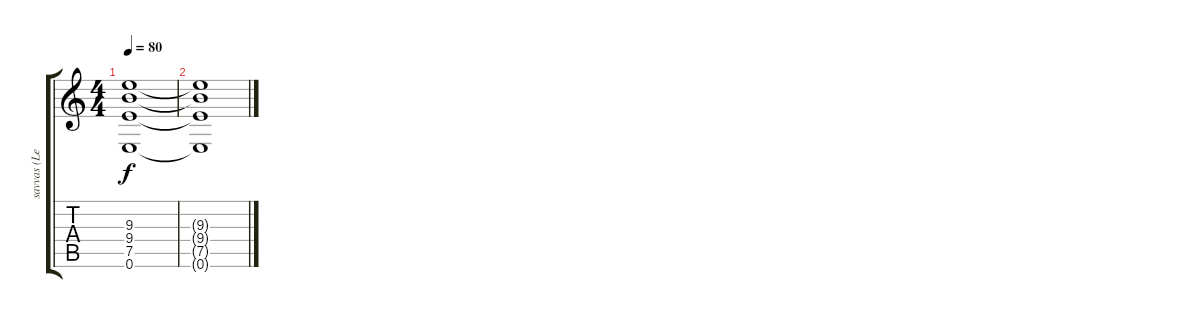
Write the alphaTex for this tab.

\track ("savvas (Lead & Rhythm Guitars)" "savvas (Le") {instrument distortionguitar}
\staff {score tabs}
\tuning (E4 B3 G3 D3 A2 E2) {hide}
\ts (4 4)
\tempo 80
\clef g2
\ks c
(9.3{t} 9.4{t} 7.5{t} 0.6{t}).1{dy f} |
(9.3{t} 9.4{t} 7.5{t} 0.6{t}).1
